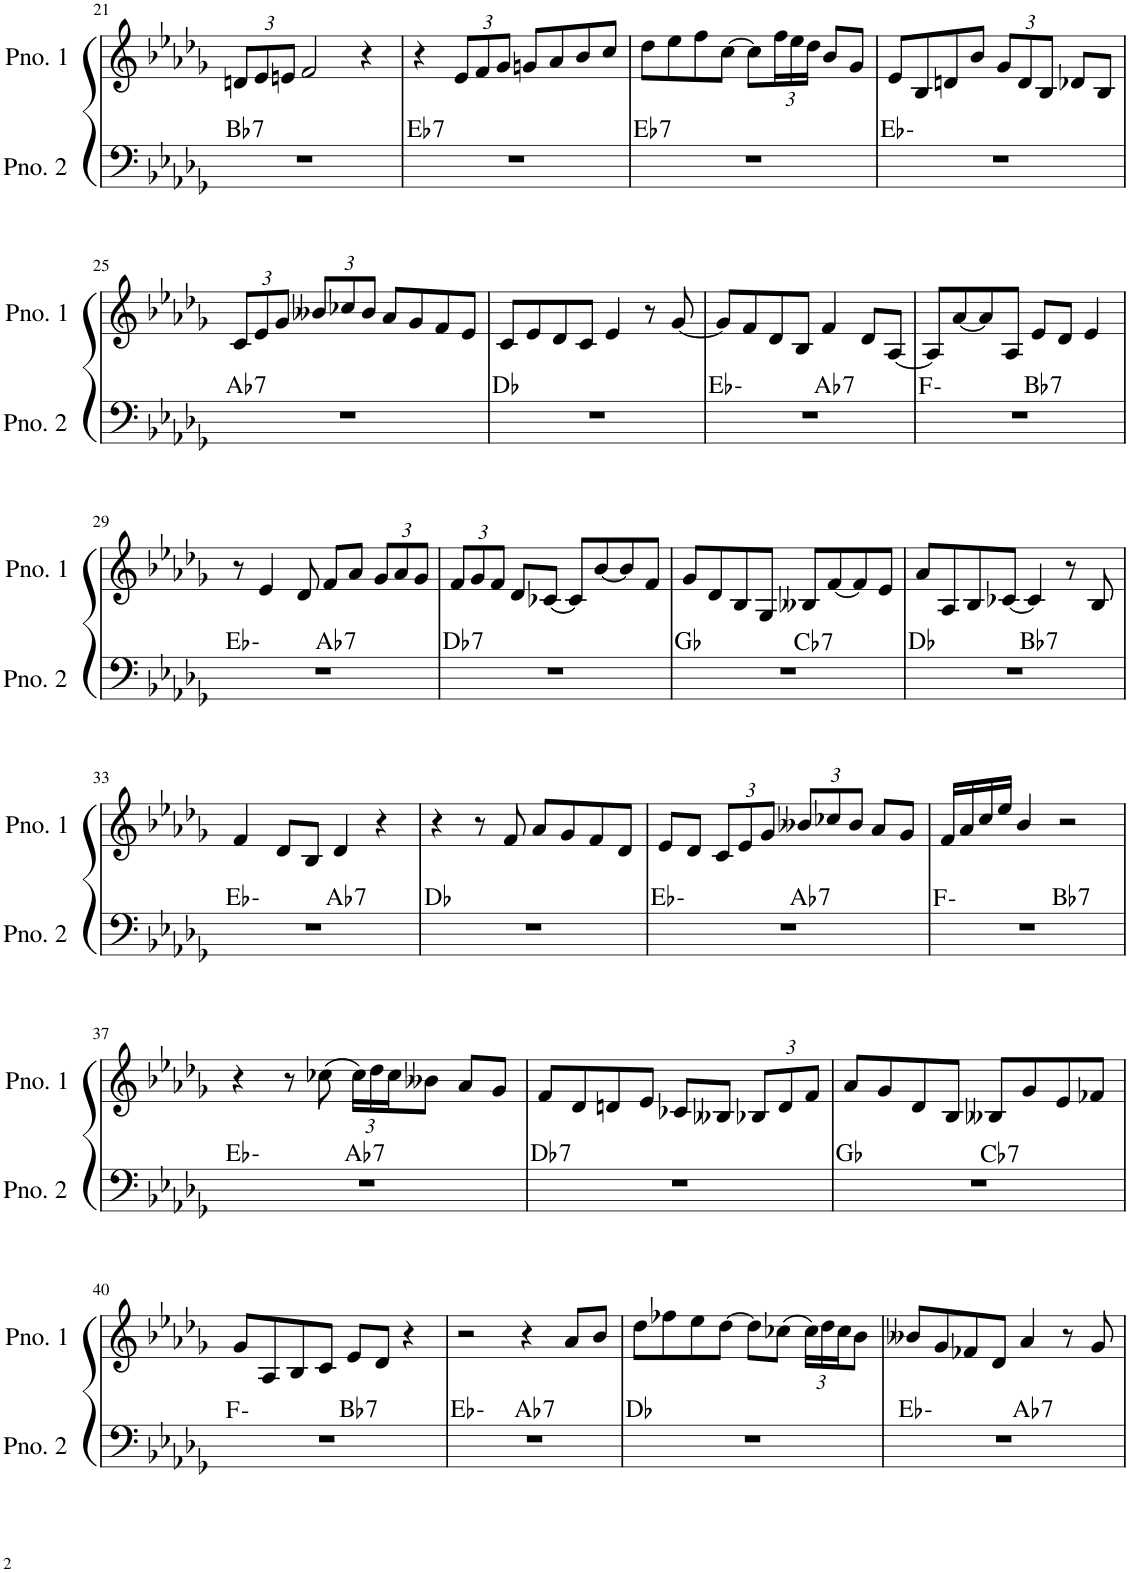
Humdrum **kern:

**kern	**harte	**kern
*part2	*part2	*part1
*staff2	*	*staff1
*I"ピアノ 2	*	*I"ピアノ 1
!!LO:PB:g=z
*clefF4	*	*clefG2
*k[b-e-a-d-g-]	*	*k[b-e-a-d-g-]
*M4/4	*	*M4/4
*	*	*Xbrackettup
=21	=21	=21
!	!LO:H:kt=7	!
1r	Bb:7	12dn/L
.	.	12e-/
.	.	12en/J
.	.	2f/
.	.	4r
=22	=22	=22
!	!LO:H:kt=7	!
1r	Eb:7	4r
.	.	12e-/L
.	.	12f/
.	.	12g-/J
.	.	8gn/L
.	.	8a-/
.	.	8b-/
.	.	8cc/J
=23	=23	=23
!	!LO:H:kt=7	!
1r	Eb:7	8dd-\L
.	.	8ee-\
.	.	8ff\
.	.	[8cc\J
.	.	8cc\L]
.	.	24ff\L
.	.	24ee-\
.	.	24dd-\JJ
.	.	8b-/L
.	.	8g-/J
=24	=24	=24
1r	Eb:min	8e-/L
.	.	8B-/
.	.	8dn/
.	.	8b-/J
.	.	12g-/L
.	.	12d/
.	.	12B-/J
.	.	8d-X/L
.	.	8B-/J
!!LO:LB:g=z
=25	=25	=25
!	!LO:H:kt=7	!
1r	Ab:7	12c/L
.	.	12e-/
.	.	12g-/J
.	.	12b--X/L
.	.	12cc-X/
.	.	12b--/J
.	.	8a-/L
.	.	8g-/
.	.	8f/
.	.	8e-/J
=26	=26	=26
1r	Db:maj	8c/L
.	.	8e-/
.	.	8d-/
.	.	8c/J
.	.	4e-/
.	.	8r
.	.	[8g-/
=27	=27	=27
*^	*	*
1r	2ryy	Eb:min	8g-/L]
.	.	.	8f/
.	.	.	8d-/
.	.	.	8B-/J
!	!	!LO:H:kt=7	!
.	2ryy	Ab:7	4f/
.	.	.	8d-/L
.	.	.	[8A-/J
=28	=28	=28	=28
1r	2ryy	F:min	8A-/L]
.	.	.	[8a-/
.	.	.	8a-/]
.	.	.	8A-/J
!	!	!LO:H:kt=7	!
.	2ryy	Bb:7	8e-/L
.	.	.	8d-/J
.	.	.	4e-/
!!LO:LB:g=z
=29	=29	=29	=29
1r	2ryy	Eb:min	8r
.	.	.	4e-/
.	.	.	8d-/
!	!	!LO:H:kt=7	!
.	2ryy	Ab:7	8f/L
.	.	.	8a-/J
.	.	.	12g-/L
.	.	.	12a-/
.	.	.	12g-/J
=30	=30	=30	=30
!	!	!LO:H:kt=7	!
*v	*v	*	*
1r	Db:7	12f/L
.	.	12g-/
.	.	12f/J
.	.	8d-/L
.	.	[8c-X/J
.	.	8c-/L]
.	.	[8b-/
.	.	8b-/]
.	.	8f/J
=31	=31	=31
*^	*	*
1r	2ryy	Gb:maj	8g-/L
.	.	.	8d-/
.	.	.	8B-/
.	.	.	8G-/J
!	!	!LO:H:kt=7	!
.	2ryy	Cb:7	8B--X/L
.	.	.	[8f/
.	.	.	8f/]
.	.	.	8e-/J
=32	=32	=32	=32
1r	2ryy	Db:maj	8a-/L
.	.	.	8A-/
.	.	.	8B-/
.	.	.	[8c-X/J
!	!	!LO:H:kt=7	!
.	2ryy	Bb:7	4c-/]
.	.	.	8r
.	.	.	8B-/
!!LO:LB:g=z
=33	=33	=33	=33
1r	2ryy	Eb:min	4f/
.	.	.	8d-/L
.	.	.	8B-/J
!	!	!LO:H:kt=7	!
.	2ryy	Ab:7	4d-/
.	.	.	4r
*v	*v	*	*
=34	=34	=34
1r	Db:maj	4r
.	.	8r
.	.	8f/
.	.	8a-/L
.	.	8g-/
.	.	8f/
.	.	8d-/J
=35	=35	=35
*^	*	*
1r	2ryy	Eb:min	8e-/L
.	.	.	8d-/J
.	.	.	12c/L
.	.	.	12e-/
.	.	.	12g-/J
!	!	!LO:H:kt=7	!
.	2ryy	Ab:7	12b--X/L
.	.	.	12cc-X/
.	.	.	12b--/J
.	.	.	8a-/L
.	.	.	8g-/J
=36	=36	=36	=36
1r	2ryy	F:min	16f/LL
.	.	.	16a-/
.	.	.	16cc/
.	.	.	16ee-/JJ
.	.	.	4b-/
!	!	!LO:H:kt=7	!
.	2ryy	Bb:7	2r
!!LO:LB:g=z
=37	=37	=37	=37
1r	2ryy	Eb:min	4r
.	.	.	8r
.	.	.	(8cc-X\
!	!	!LO:H:kt=7	!
.	2ryy	Ab:7	24cc-\LL)
.	.	.	24dd-\
.	.	.	24cc-\J
.	.	.	8b--X\J
.	.	.	8a-/L
.	.	.	8g-/J
=38	=38	=38	=38
!	!	!LO:H:kt=7	!
*v	*v	*	*
1r	Db:7	8f/L
.	.	8d-/
.	.	8dn/
.	.	8e-/J
.	.	8c-X/L
.	.	8B--X/J
.	.	12B-X/L
.	.	12d/
.	.	12f/J
=39	=39	=39
*^	*	*
1r	2ryy	Gb:maj	8a-/L
.	.	.	8g-/
.	.	.	8d-/
.	.	.	8B-/J
!	!	!LO:H:kt=7	!
.	2ryy	Cb:7	8B--X/L
.	.	.	8g-/
.	.	.	8e-/
.	.	.	8f-X/J
!!LO:LB:g=z
=40	=40	=40	=40
1r	2ryy	F:min	8g-/L
.	.	.	8A-/
.	.	.	8B-/
.	.	.	8c/J
!	!	!LO:H:kt=7	!
.	2ryy	Bb:7	8e-/L
.	.	.	8d-/J
.	.	.	4r
=41	=41	=41	=41
1r	2ryy	Eb:min	2r
!	!	!LO:H:kt=7	!
.	2ryy	Ab:7	4r
.	.	.	8a-/L
.	.	.	8b-/J
*v	*v	*	*
=42	=42	=42
1r	Db:maj	8dd-\L
.	.	8ff-X\
.	.	8ee-\
.	.	[8dd-\J
.	.	8dd-\L]
.	.	(8cc-X\J
.	.	24cc-\LL)
.	.	24dd-\
.	.	24cc-\J
.	.	8b-\J
=43	=43	=43
*^	*	*
1r	2ryy	Eb:min	8b--X/L
.	.	.	8g-/
.	.	.	8f-X/
.	.	.	8d-/J
!	!	!LO:H:kt=7	!
.	2ryy	Ab:7	4a-/
.	.	.	8r
.	.	.	8g-/
*v	*v	*	*
=	=	=
*-	*-	*-
